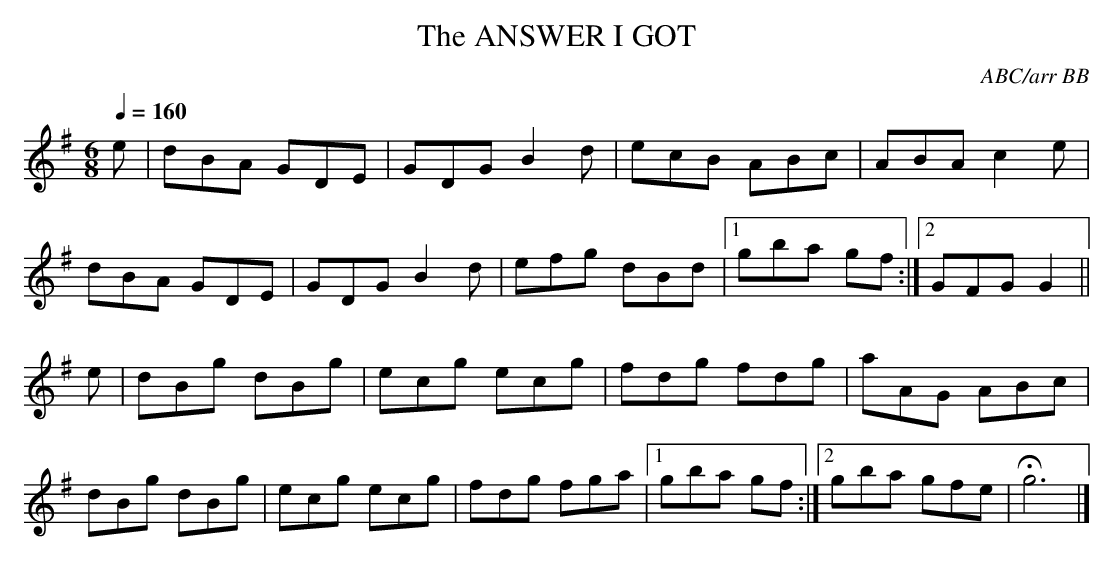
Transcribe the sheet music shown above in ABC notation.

X:1
T:ANSWER I GOT, The
C:ABC/arr BB
L:1/8
M:6/8
Q:1/4=160
K:G
e|dBA GDE|GDG B2d|ecB ABc|ABA c2e|
dBA GDE|GDG B2d|efg dBd|1 gba gf :|\
[2 GFG G2||
e|dBg dBg|ecg ecg|fdg fdg|aAG ABc|
dBg dBg|ecg ecg|fdg fga|1 gba gf :|\
[2 gba gfe|Hg6|]
